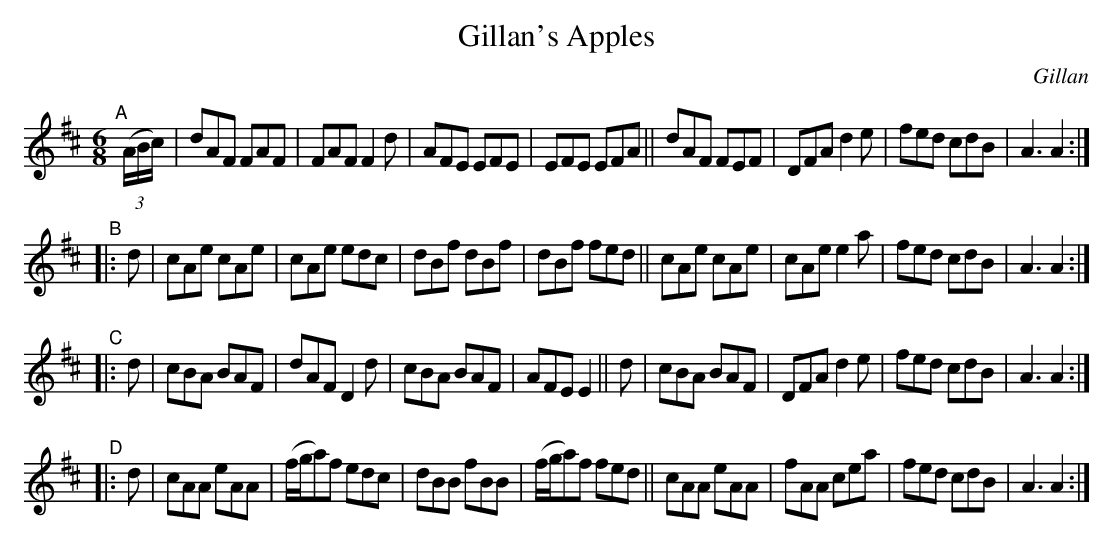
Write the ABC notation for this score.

X:1
T: Gillan's Apples
O: Gillan
M: 6/8
L: 1/8
K: Amix
"^A"[|] (3(A/B/c/) |\
dAF FAF | FAF F2d | AFE EFE | EFE EFA ||\
dAF FEF | DFA d2e | fed cdB | A3  A2 :|
"^B"|: d |\
cAe cAe | cAe edc | dBf dBf | dBf fed ||\
cAe cAe | cAe e2a | fed cdB | A3  A2 :|
"^C"\
|: d | cBA BAF | dAF D2d | cBA BAF | AFE E2 \
|| d | cBA BAF | DFA d2e | fed cdB | A3  A2 :|
"^D"|: d |\
cAA eAA | (f/g/a)f edc | dBB fBB | (f/g/a)f fed ||\
cAA eAA | fAA cea | fed cdB | A3 A2 :|
